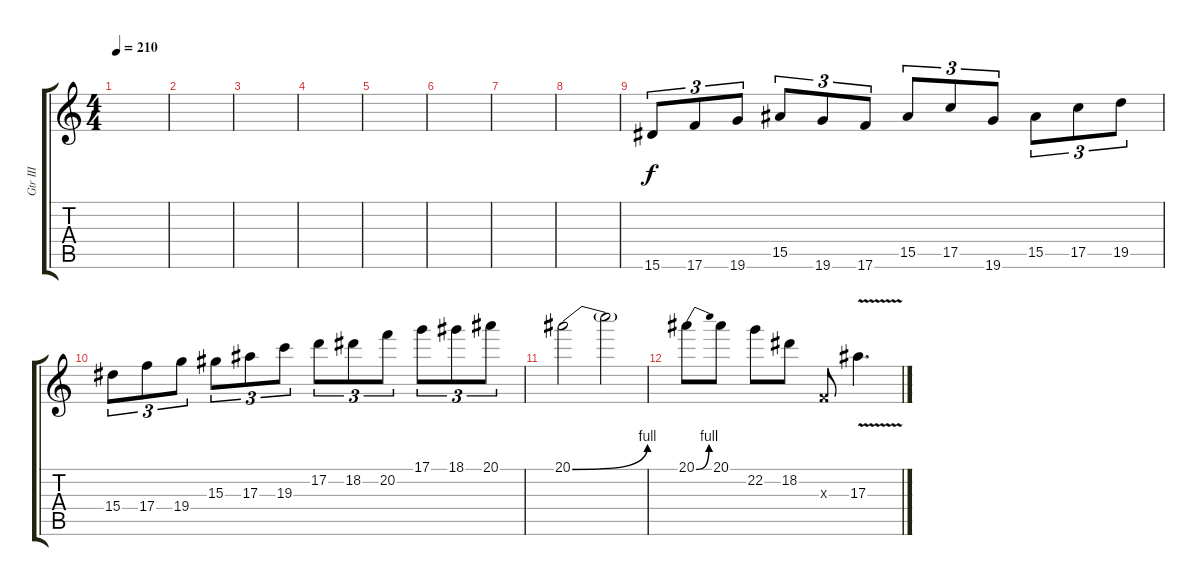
\track ("Gtr III" "Gtr III") {instrument distortionguitar}
\staff {score tabs}
\tuning (D4 A3 F3 C3 G2 C2) {hide}
\ts (4 4)
\tempo 210
\clef g2
\ks c
|
|
|
|
|
|
|
|
15.6.8{tu (3 2)} 17.6.8{tu (3 2)} 19.6.8{tu (3 2)} 15.5.8{tu (3 2)} 19.6.8{tu (3 2)} 17.6.8{tu (3 2)} 15.5.8{tu (3 2)} 17.5.8{tu (3 2)} 19.6.8{tu (3 2)} 15.5.8{tu (3 2)} 17.5.8{tu (3 2)} 19.5.8{tu (3 2)} |
15.4.8{tu (3 2)} 17.4.8{tu (3 2)} 19.4.8{tu (3 2)} 15.3.8{tu (3 2)} 17.3.8{tu (3 2)} 19.3.8{tu (3 2)} 17.2.8{tu (3 2)} 18.2.8{tu (3 2)} 20.2.8{tu (3 2)} 17.1.8{tu (3 2)} 18.1.8{tu (3 2)} 20.1.8{tu (3 2)} |
20.1{be (bend 0 0 60 4)}.2 20.1{t}.2 |
20.1{be (bend 0 0 60 4)}.8 20.1.8 22.2.8 18.2.8 0.3{x}.8 17.3{v}.4{d}
